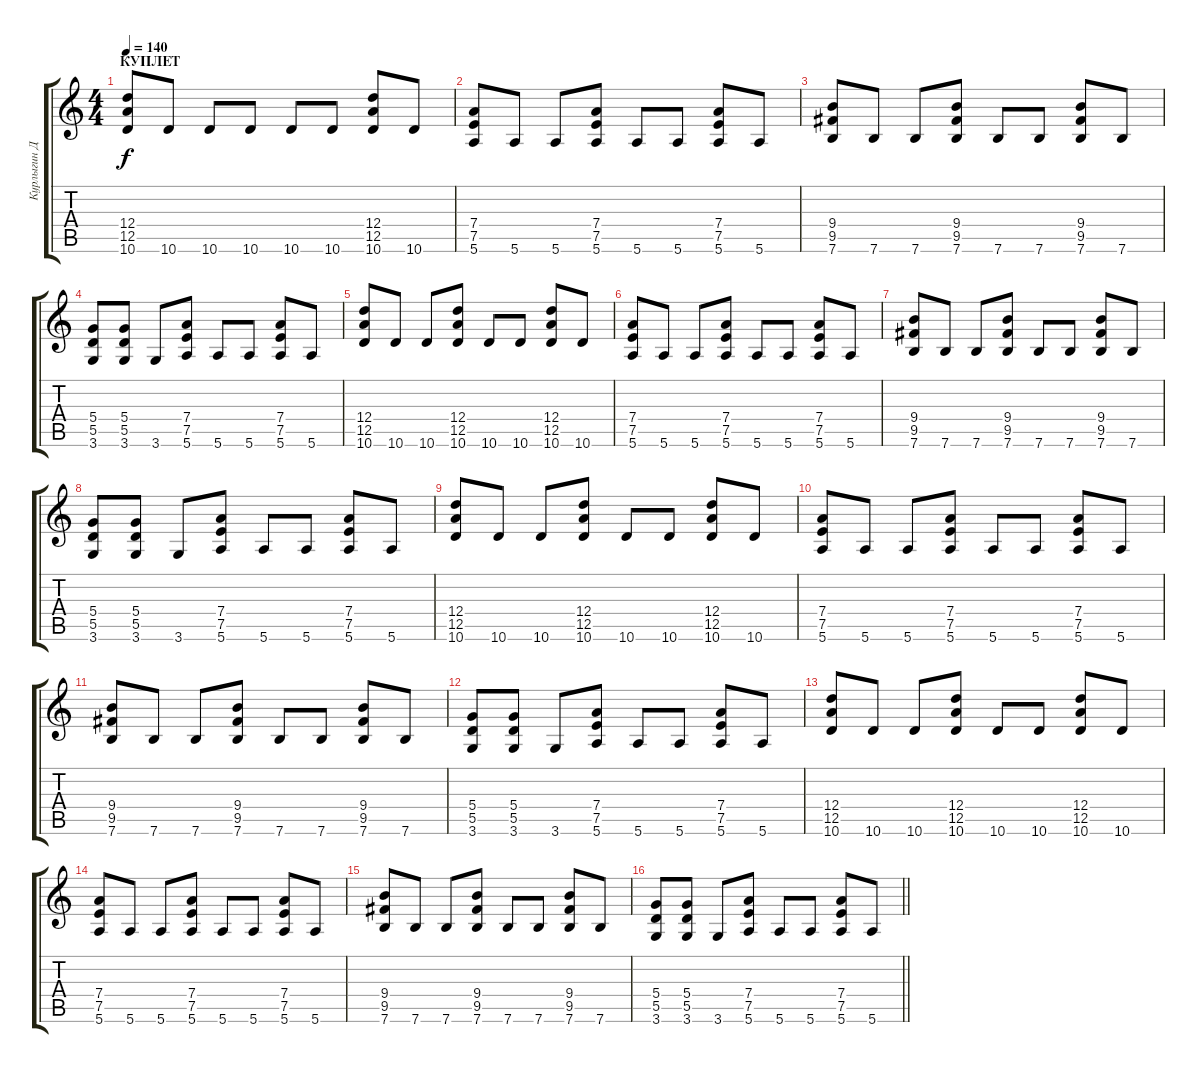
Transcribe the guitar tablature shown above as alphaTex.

\track ("Курлыгин Дмитрий (гит)" "Курлыгин Д") {instrument distortionguitar}
\staff {score tabs}
\tuning (E4 B3 G3 D3 A2 E2) {hide}
\ts (4 4)
\section ("" "КУПЛЕТ ")
\tempo 140
\clef g2
\ks c
(12.4 12.5 10.6).8{dy f} 10.6.8 10.6.8 10.6.8 10.6.8 10.6.8 (12.4 12.5 10.6).8 10.6.8 |
(7.4 7.5 5.6).8 5.6.8 5.6.8 (7.4 7.5 5.6).8 5.6.8 5.6.8 (7.4 7.5 5.6).8 5.6.8 |
(9.4 9.5 7.6).8 7.6.8 7.6.8 (9.4 9.5 7.6).8 7.6.8 7.6.8 (9.4 9.5 7.6).8 7.6.8 |
(5.4 5.5 3.6).8 (5.4 5.5 3.6).8 3.6.8 (7.4 7.5 5.6).8 5.6.8 5.6.8 (7.4 7.5 5.6).8 5.6.8 |
(12.4 12.5 10.6).8 10.6.8 10.6.8 (12.4 12.5 10.6).8 10.6.8 10.6.8 (12.4 12.5 10.6).8 10.6.8 |
(7.4 7.5 5.6).8 5.6.8 5.6.8 (7.4 7.5 5.6).8 5.6.8 5.6.8 (7.4 7.5 5.6).8 5.6.8 |
(9.4 9.5 7.6).8 7.6.8 7.6.8 (9.4 9.5 7.6).8 7.6.8 7.6.8 (9.4 9.5 7.6).8 7.6.8 |
(5.4 5.5 3.6).8 (5.4 5.5 3.6).8 3.6.8 (7.4 7.5 5.6).8 5.6.8 5.6.8 (7.4 7.5 5.6).8 5.6.8 |
(12.4 12.5 10.6).8 10.6.8 10.6.8 (12.4 12.5 10.6).8 10.6.8 10.6.8 (12.4 12.5 10.6).8 10.6.8 |
(7.4 7.5 5.6).8 5.6.8 5.6.8 (7.4 7.5 5.6).8 5.6.8 5.6.8 (7.4 7.5 5.6).8 5.6.8 |
(9.4 9.5 7.6).8 7.6.8 7.6.8 (9.4 9.5 7.6).8 7.6.8 7.6.8 (9.4 9.5 7.6).8 7.6.8 |
(5.4 5.5 3.6).8 (5.4 5.5 3.6).8 3.6.8 (7.4 7.5 5.6).8 5.6.8 5.6.8 (7.4 7.5 5.6).8 5.6.8 |
(12.4 12.5 10.6).8 10.6.8 10.6.8 (12.4 12.5 10.6).8 10.6.8 10.6.8 (12.4 12.5 10.6).8 10.6.8 |
(7.4 7.5 5.6).8 5.6.8 5.6.8 (7.4 7.5 5.6).8 5.6.8 5.6.8 (7.4 7.5 5.6).8 5.6.8 |
(9.4 9.5 7.6).8 7.6.8 7.6.8 (9.4 9.5 7.6).8 7.6.8 7.6.8 (9.4 9.5 7.6).8 7.6.8 |
\barLineRight lightlight
(5.4 5.5 3.6).8 (5.4 5.5 3.6).8 3.6.8 (7.4 7.5 5.6).8 5.6.8 5.6.8 (7.4 7.5 5.6).8 5.6.8
